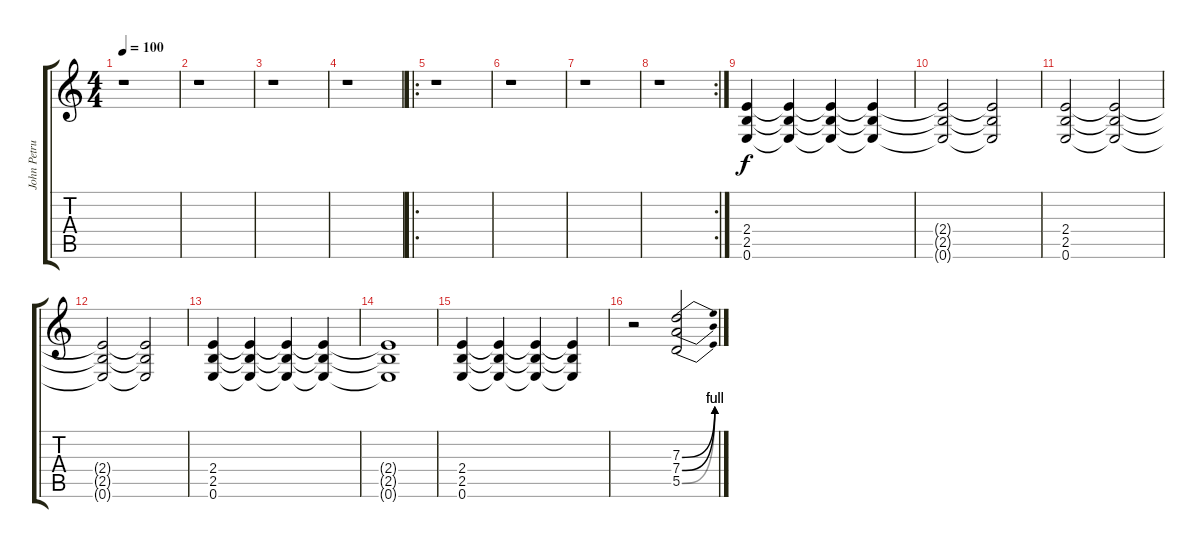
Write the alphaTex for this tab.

\track ("John Petrucci" "John Petru") {instrument distortionguitar}
\staff {score tabs}
\tuning (E4 B3 G3 D3 A2 E2) {hide}
\ts (4 4)
\tempo 100
\clef g2
\ks c
r.1{dy f instrument distortionguitar} |
r.1 |
r.1 |
r.1 |
\ro
r.1 |
r.1 |
r.1 |
\rc 2
r.1 |
(2.4 2.5 0.6).4 (2.4{t} 2.5{t} 0.6{t}).4 (2.4{t} 2.5{t} 0.6{t}).4 (2.4{t} 2.5{t} 0.6{t}).4 |
(2.4{t} 2.5{t} 0.6{t}).2 (2.4{t} 2.5{t} 0.6{t}).2 |
(2.4 2.5 0.6).2 (2.4{t} 2.5{t} 0.6{t}).2 |
(2.4{t} 2.5{t} 0.6{t}).2 (2.4{t} 2.5{t} 0.6{t}).2 |
(2.4 2.5 0.6).4 (2.4{t} 2.5{t} 0.6{t}).4 (2.4{t} 2.5{t} 0.6{t}).4 (2.4{t} 2.5{t} 0.6{t}).4 |
(2.4{t} 2.5{t} 0.6{t}).1 |
(2.4 2.5 0.6).4 (2.4{t} 2.5{t} 0.6{t}).4 (2.4{t} 2.5{t} 0.6{t}).4 (2.4{t} 2.5{t} 0.6{t}).4 |
r.2 (7.3{be (bend 0 0 60 4)} 7.4{be (bend 0 0 60 4)} 5.5{be (bend 0 0 60 4)}).2
